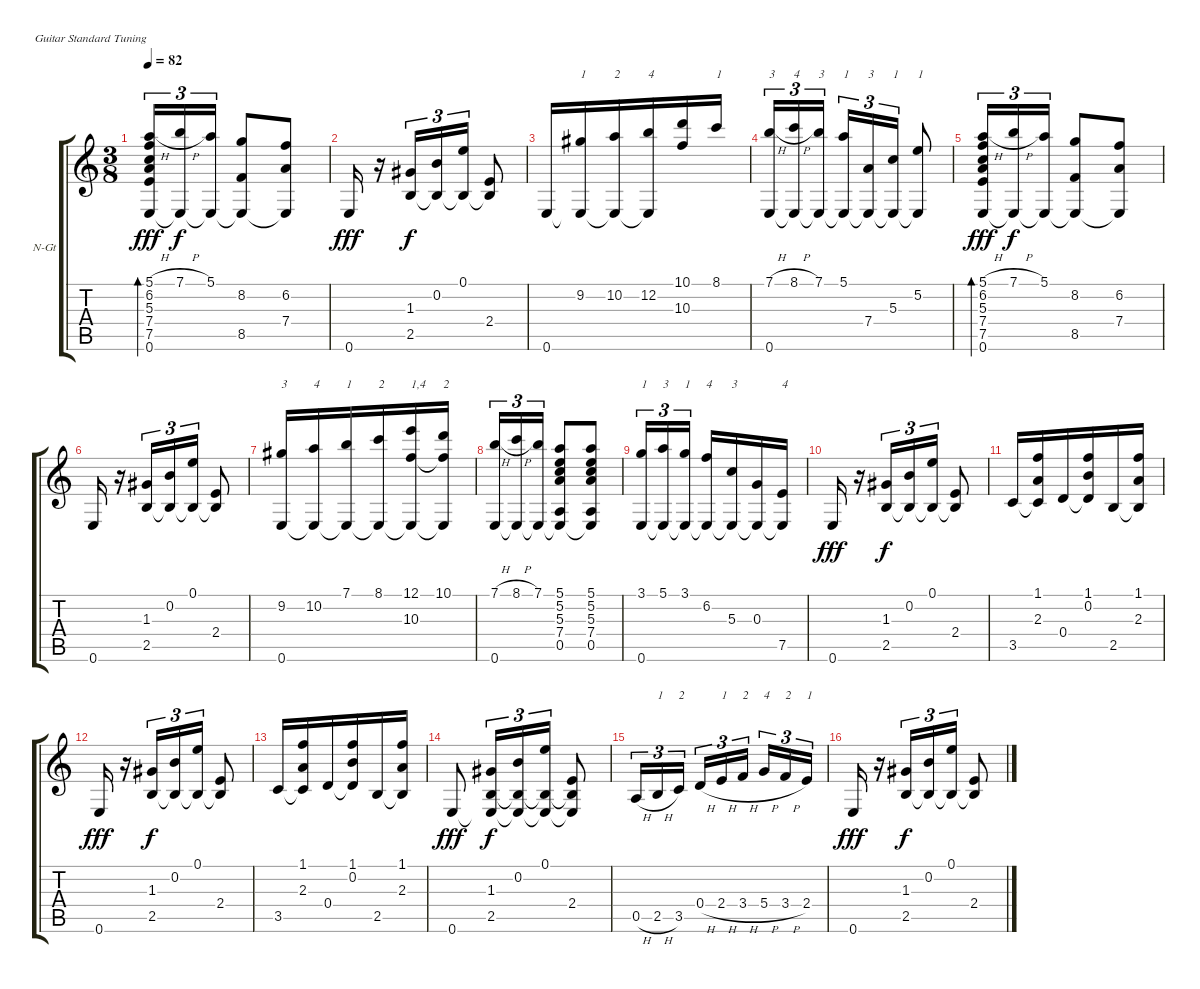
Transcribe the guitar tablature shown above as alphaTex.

\bracketExtendMode groupsimilarinstruments
\firstSystemTrackNameOrientation horizontal
\otherSystemsTrackNameOrientation horizontal
\track ("Track 1" "N-Gt") {instrument acousticguitarnylon}
\staff {score tabs}
\tuning (E4 B3 G3 D3 A2 E2)
\ts (3 8)
\tempo 82
\clef g2
\ks c
(5.1{h} 6.2 5.3 7.4 7.5 0.6).16{tu (3 2) bd 60 dy fff} (7.1{h} 0.6{t}).16{tu (3 2) dy f} (5.1 0.6{t}).16{tu (3 2)} (8.2 8.5 0.6{t}).8 (6.2 7.4 0.6{t}).8 |
0.6.16{dy fff} r.16 (1.3 2.5).16{tu (3 2) dy f} (0.2 2.5{t}).16{tu (3 2)} (0.1 2.5{t}).16{tu (3 2)} (2.4 2.5{t}).8 |
0.6.16 (9.2 0.6{t}).16{txt "1"} (10.2 0.6{t}).16{txt "2"} (12.2 0.6{t}).16{txt "4"} (10.1 10.3).16 8.1.16{txt "1"} |
(7.1{h} 0.6).16{tu (3 2) txt "3"} (8.1{h} 0.6{t}).16{tu (3 2) txt "4"} (7.1 0.6{t}).16{tu (3 2) txt "3"} (5.1 0.6{t}).16{tu (3 2) txt "1"} (7.4 0.6{t}).16{tu (3 2) txt "3"} (5.3 0.6{t}).16{tu (3 2) txt "1"} (5.2 0.6{t}).8{txt "1"} |
(5.1{h} 6.2 5.3 7.4 7.5 0.6).16{tu (3 2) bd 60 dy fff} (7.1{h} 0.6{t}).16{tu (3 2) dy f} (5.1 0.6{t}).16{tu (3 2)} (8.2 8.5 0.6{t}).8 (6.2 7.4 0.6{t}).8 |
0.6.16 r.16 (1.3 2.5).16{tu (3 2)} (0.2 2.5{t}).16{tu (3 2)} (0.1 2.5{t}).16{tu (3 2)} (2.4 2.5{t}).8 |
(9.2 0.6).16{txt "3"} (10.2 0.6{t}).16{txt "4"} (7.1 0.6{t}).16{txt "1"} (8.1 0.6{t}).16{txt "2"} (12.1 10.3 0.6{t}).16{txt "1,4"} (10.1 10.3{t} 0.6{t}).16{txt "2"} |
(7.1{h} 0.6).16{tu (3 2)} (8.1{h} 0.6{t}).16{tu (3 2)} (7.1 0.6{t}).16{tu (3 2)} (5.1 5.2 5.3 7.4 0.5 0.6{t}).8 (5.1 5.2 5.3 7.4 0.5 0.6{t}).8 |
(3.1 0.6).16{tu (3 2) txt "1"} (5.1 0.6{t}).16{tu (3 2) txt "3"} (3.1 0.6{t}).16{tu (3 2) txt "1"} (6.2 0.6{t}).16{txt "4"} (5.3 0.6{t}).16{txt "3"} (0.3 0.6{t}).16 (7.5 0.6{t}).16{txt "4"} |
0.6.16{dy fff} r.16 (1.3 2.5).16{tu (3 2) dy f} (0.2 2.5{t}).16{tu (3 2)} (0.1 2.5{t}).16{tu (3 2)} (2.4 2.5{t}).8 |
3.5.16 (1.1 2.3 3.5{t}).16 0.4.16 (1.1 0.2 0.4{t}).16 2.5.16 (1.1 2.3 2.5{t}).16 |
0.6.16{dy fff} r.16 (1.3 2.5).16{tu (3 2) dy f} (0.2 2.5{t}).16{tu (3 2)} (0.1 2.5{t}).16{tu (3 2)} (2.4 2.5{t}).8 |
3.5.16 (1.1 2.3 3.5{t}).16 0.4.16 (1.1 0.2 0.4{t}).16 2.5.16 (1.1 2.3 2.5{t}).16 |
0.6.8{dy fff} (1.3 2.5 0.6{t}).16{tu (3 2) dy f} (0.2 2.5{t} 0.6{t}).16{tu (3 2)} (0.1 2.5{t} 0.6{t}).16{tu (3 2)} (2.4 2.5{t} 0.6{t}).8 |
0.5{h}.16{tu (3 2)} 2.5{h}.16{tu (3 2) txt "1"} 3.5.16{tu (3 2) txt "2"} 0.4{h}.16{tu (3 2)} 2.4{h}.16{tu (3 2) txt "1"} 3.4{h}.16{tu (3 2) txt "2"} 5.4{h}.16{tu (3 2) txt "4"} 3.4{h}.16{tu (3 2) txt "2"} 2.4.16{tu (3 2) txt "1"} |
0.6.16{dy fff} r.16 (1.3 2.5).16{tu (3 2) dy f} (0.2 2.5{t}).16{tu (3 2)} (0.1 2.5{t}).16{tu (3 2)} (2.4 2.5{t}).8
